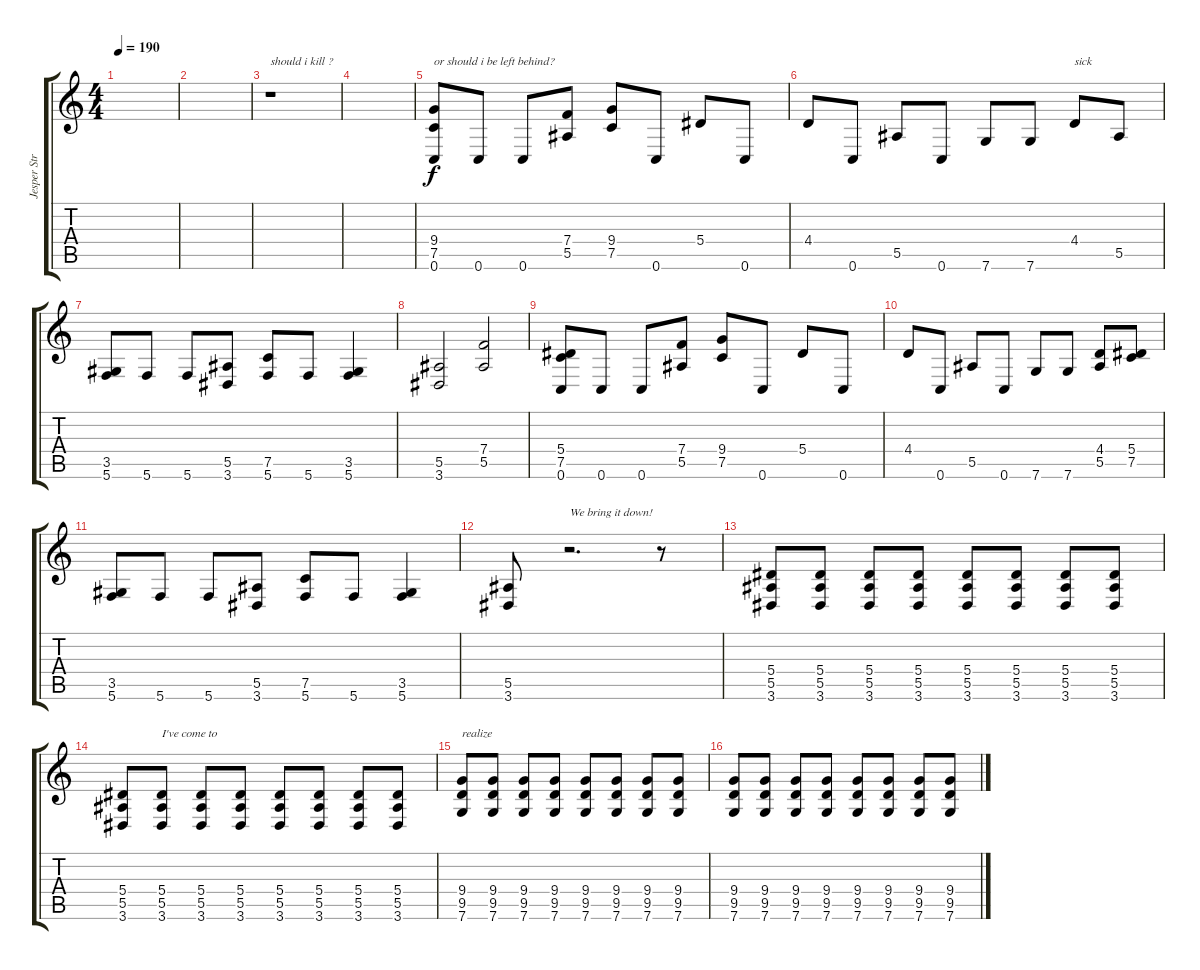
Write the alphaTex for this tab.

\track ("Jesper Strömblad" "Jesper Str") {instrument distortionguitar}
\staff {score tabs}
\tuning (C4 G3 Eb3 Bb2 F2 C2) {hide}
\ts (4 4)
\tempo 190
\clef g2
\ks c
|
|
r.1{txt "should i kill ?"} |
|
(9.4 7.5 0.6).8{txt "or should i be left behind?"} 0.6.8 0.6.8 (7.4 5.5).8 (9.4 7.5).8 0.6.8 5.4.8 0.6.8 |
4.4.8 0.6.8 5.5.8 0.6.8 7.6.8 7.6.8 4.4.8{txt "sick"} 5.5.8 |
(3.5 5.6).8 5.6.8 5.6.8 (5.5 3.6).8 (7.5 5.6).8 5.6.8 (3.5 5.6).4 |
(5.5 3.6).2 (7.4 5.5).2 |
(5.4 7.5 0.6).8 0.6.8 0.6.8 (7.4 5.5).8 (9.4 7.5).8 0.6.8 5.4.8 0.6.8 |
4.4.8 0.6.8 5.5.8 0.6.8 7.6.8 7.6.8 (4.4 5.5).8 (5.4 7.5).8 |
(3.5 5.6).8 5.6.8 5.6.8 (5.5 3.6).8 (7.5 5.6).8 5.6.8 (3.5 5.6).4 |
(5.5 3.6).8 r.2{d txt "We bring it down!"} r.8 |
(5.4 5.5 3.6).8 (5.4 5.5 3.6).8 (5.4 5.5 3.6).8 (5.4 5.5 3.6).8 (5.4 5.5 3.6).8 (5.4 5.5 3.6).8 (5.4 5.5 3.6).8 (5.4 5.5 3.6).8 |
(5.4 5.5 3.6).8 (5.4 5.5 3.6).8{txt "I've come to "} (5.4 5.5 3.6).8 (5.4 5.5 3.6).8 (5.4 5.5 3.6).8 (5.4 5.5 3.6).8 (5.4 5.5 3.6).8 (5.4 5.5 3.6).8 |
(9.4 9.5 7.6).8{txt "realize"} (9.4 9.5 7.6).8 (9.4 9.5 7.6).8 (9.4 9.5 7.6).8 (9.4 9.5 7.6).8 (9.4 9.5 7.6).8 (9.4 9.5 7.6).8 (9.4 9.5 7.6).8 |
(9.4 9.5 7.6).8 (9.4 9.5 7.6).8 (9.4 9.5 7.6).8 (9.4 9.5 7.6).8 (9.4 9.5 7.6).8 (9.4 9.5 7.6).8 (9.4 9.5 7.6).8 (9.4 9.5 7.6).8
